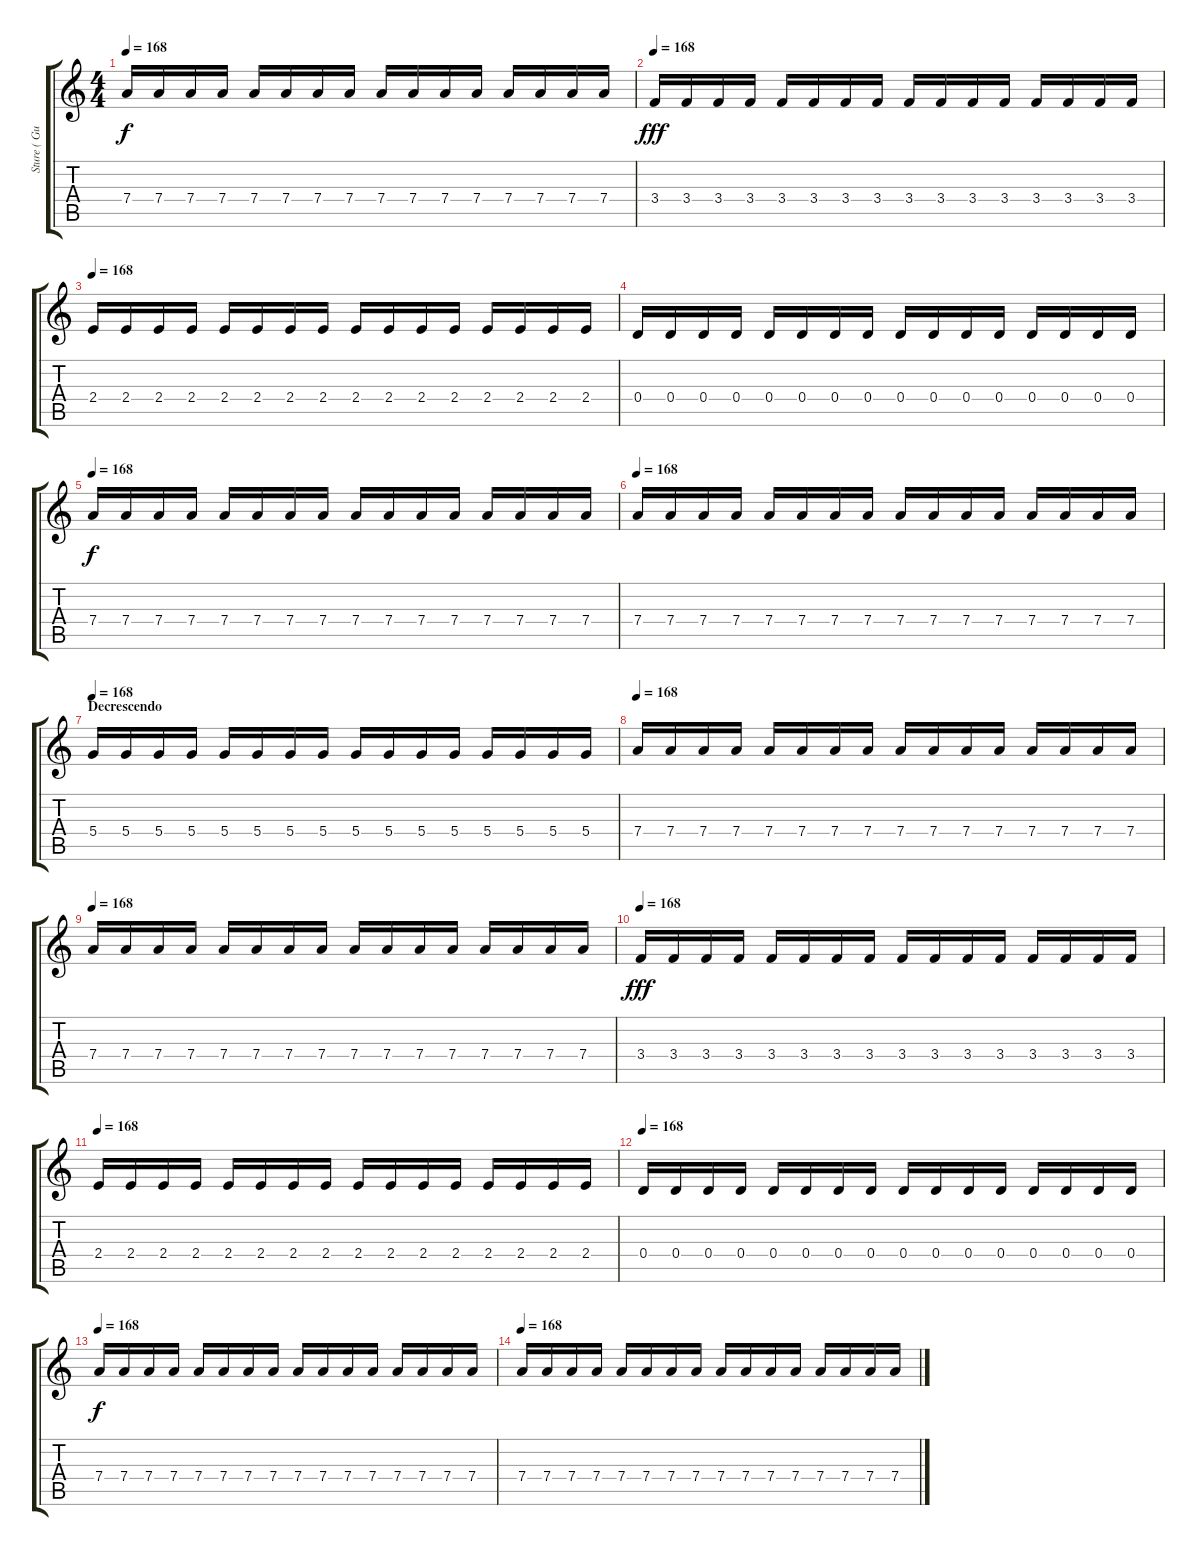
\track ("Sture ( Guitare 1 )" "Sture ( Gu") {instrument distortionguitar}
\staff {score tabs}
\tuning (E4 B3 G3 D3 A2 E2) {hide}
\ts (4 4)
\tempo 168
\clef g2
\ks c
7.4.16{dy f} 7.4.16 7.4.16 7.4.16 7.4.16 7.4.16 7.4.16 7.4.16 7.4.16 7.4.16 7.4.16 7.4.16 7.4.16 7.4.16 7.4.16 7.4.16 |
\tempo 168
3.4.16{dy fff} 3.4.16 3.4.16 3.4.16 3.4.16 3.4.16 3.4.16 3.4.16 3.4.16 3.4.16 3.4.16 3.4.16 3.4.16 3.4.16 3.4.16 3.4.16 |
\tempo 168
2.4.16 2.4.16 2.4.16 2.4.16 2.4.16 2.4.16 2.4.16 2.4.16 2.4.16 2.4.16 2.4.16 2.4.16 2.4.16 2.4.16 2.4.16 2.4.16 |
0.4.16 0.4.16 0.4.16 0.4.16 0.4.16 0.4.16 0.4.16 0.4.16 0.4.16 0.4.16 0.4.16 0.4.16 0.4.16 0.4.16 0.4.16 0.4.16 |
\tempo 168
7.4.16{dy f} 7.4.16 7.4.16 7.4.16 7.4.16 7.4.16 7.4.16 7.4.16 7.4.16 7.4.16 7.4.16 7.4.16 7.4.16 7.4.16 7.4.16 7.4.16 |
\tempo 168
7.4.16 7.4.16 7.4.16 7.4.16 7.4.16 7.4.16 7.4.16 7.4.16 7.4.16 7.4.16 7.4.16 7.4.16 7.4.16 7.4.16 7.4.16 7.4.16 |
\section ("" "Decrescendo")
\tempo 168
5.4.16{volume 14} 5.4.16 5.4.16 5.4.16 5.4.16 5.4.16 5.4.16 5.4.16 5.4.16 5.4.16 5.4.16 5.4.16 5.4.16 5.4.16 5.4.16 5.4.16 |
\tempo 168
7.4.16{volume 12} 7.4.16 7.4.16 7.4.16 7.4.16 7.4.16 7.4.16 7.4.16 7.4.16 7.4.16 7.4.16 7.4.16 7.4.16 7.4.16 7.4.16 7.4.16 |
\tempo 168
7.4.16{volume 10} 7.4.16 7.4.16 7.4.16 7.4.16 7.4.16 7.4.16 7.4.16 7.4.16 7.4.16 7.4.16 7.4.16 7.4.16 7.4.16 7.4.16 7.4.16 |
\tempo 168
3.4.16{dy fff volume 8} 3.4.16 3.4.16 3.4.16 3.4.16 3.4.16 3.4.16 3.4.16 3.4.16 3.4.16 3.4.16 3.4.16 3.4.16 3.4.16 3.4.16 3.4.16 |
\tempo 168
2.4.16{volume 6} 2.4.16 2.4.16 2.4.16 2.4.16 2.4.16 2.4.16 2.4.16 2.4.16 2.4.16 2.4.16 2.4.16 2.4.16 2.4.16 2.4.16 2.4.16 |
\tempo 168
0.4.16{volume 4} 0.4.16 0.4.16 0.4.16 0.4.16 0.4.16 0.4.16 0.4.16 0.4.16 0.4.16 0.4.16 0.4.16 0.4.16 0.4.16 0.4.16 0.4.16 |
\tempo 168
7.4.16{dy f volume 2} 7.4.16 7.4.16 7.4.16 7.4.16 7.4.16 7.4.16 7.4.16 7.4.16 7.4.16 7.4.16 7.4.16 7.4.16 7.4.16 7.4.16 7.4.16 |
\tempo 168
7.4.16{volume 0} 7.4.16 7.4.16 7.4.16 7.4.16 7.4.16 7.4.16 7.4.16 7.4.16 7.4.16 7.4.16 7.4.16 7.4.16 7.4.16 7.4.16 7.4.16
